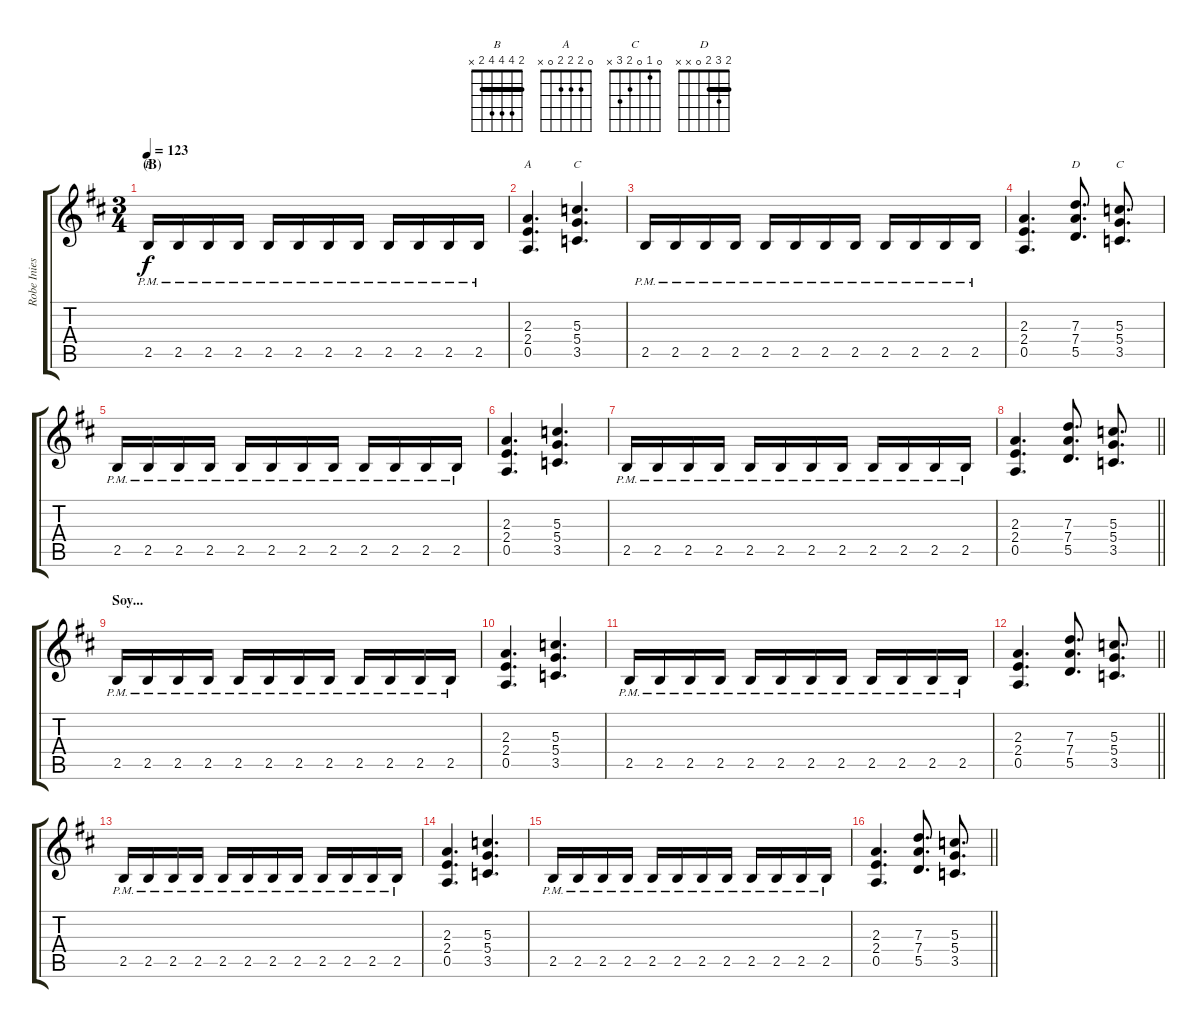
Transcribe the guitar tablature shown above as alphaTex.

\track ("Robe Iniesta - Guitarra" "Robe Inies") {instrument distortionguitar}
\staff {score tabs}
\tuning (E4 B3 G3 D3 A2 E2) {hide}
\chord ("B" 2 4 4 4 2 x) {barre 2}
\chord ("A" 0 2 2 2 0 x)
\chord ("C" x 5 5 5 3 x) {barre 5}
\chord ("D" 2 3 2 0 x x) {barre 2}
\chord ("C" 0 1 0 2 3 x)
\ts (3 4)
\section ("" "(B)")
\tempo 123
\clef g2
\ks bminor
2.5{pm}.16{ch "B" dy f} 2.5{pm}.16 2.5{pm}.16 2.5{pm}.16 2.5{pm}.16 2.5{pm}.16 2.5{pm}.16 2.5{pm}.16 2.5{pm}.16 2.5{pm}.16 2.5{pm}.16 2.5{pm}.16 |
(2.3 2.4 0.5).4{d ch "A"} (5.3 5.4 3.5).4{d ch "C"} |
2.5{pm}.16 2.5{pm}.16 2.5{pm}.16 2.5{pm}.16 2.5{pm}.16 2.5{pm}.16 2.5{pm}.16 2.5{pm}.16 2.5{pm}.16 2.5{pm}.16 2.5{pm}.16 2.5{pm}.16 |
(2.3 2.4 0.5).4{d} (7.3 7.4 5.5).8{d ch "D"} (5.3 5.4 3.5).8{d ch "C"} |
2.5{pm}.16 2.5{pm}.16 2.5{pm}.16 2.5{pm}.16 2.5{pm}.16 2.5{pm}.16 2.5{pm}.16 2.5{pm}.16 2.5{pm}.16 2.5{pm}.16 2.5{pm}.16 2.5{pm}.16 |
(2.3 2.4 0.5).4{d} (5.3 5.4 3.5).4{d} |
2.5{pm}.16 2.5{pm}.16 2.5{pm}.16 2.5{pm}.16 2.5{pm}.16 2.5{pm}.16 2.5{pm}.16 2.5{pm}.16 2.5{pm}.16 2.5{pm}.16 2.5{pm}.16 2.5{pm}.16 |
\barLineRight lightlight
(2.3 2.4 0.5).4{d} (7.3 7.4 5.5).8{d} (5.3 5.4 3.5).8{d} |
\section ("" "Soy...")
2.5{pm}.16 2.5{pm}.16 2.5{pm}.16 2.5{pm}.16 2.5{pm}.16 2.5{pm}.16 2.5{pm}.16 2.5{pm}.16 2.5{pm}.16 2.5{pm}.16 2.5{pm}.16 2.5{pm}.16 |
(2.3 2.4 0.5).4{d} (5.3 5.4 3.5).4{d} |
2.5{pm}.16 2.5{pm}.16 2.5{pm}.16 2.5{pm}.16 2.5{pm}.16 2.5{pm}.16 2.5{pm}.16 2.5{pm}.16 2.5{pm}.16 2.5{pm}.16 2.5{pm}.16 2.5{pm}.16 |
\barLineRight lightlight
(2.3 2.4 0.5).4{d} (7.3 7.4 5.5).8{d} (5.3 5.4 3.5).8{d} |
2.5{pm}.16 2.5{pm}.16 2.5{pm}.16 2.5{pm}.16 2.5{pm}.16 2.5{pm}.16 2.5{pm}.16 2.5{pm}.16 2.5{pm}.16 2.5{pm}.16 2.5{pm}.16 2.5{pm}.16 |
(2.3 2.4 0.5).4{d} (5.3 5.4 3.5).4{d} |
2.5{pm}.16 2.5{pm}.16 2.5{pm}.16 2.5{pm}.16 2.5{pm}.16 2.5{pm}.16 2.5{pm}.16 2.5{pm}.16 2.5{pm}.16 2.5{pm}.16 2.5{pm}.16 2.5{pm}.16 |
\barLineRight lightlight
(2.3 2.4 0.5).4{d} (7.3 7.4 5.5).8{d} (5.3 5.4 3.5).8{d}
